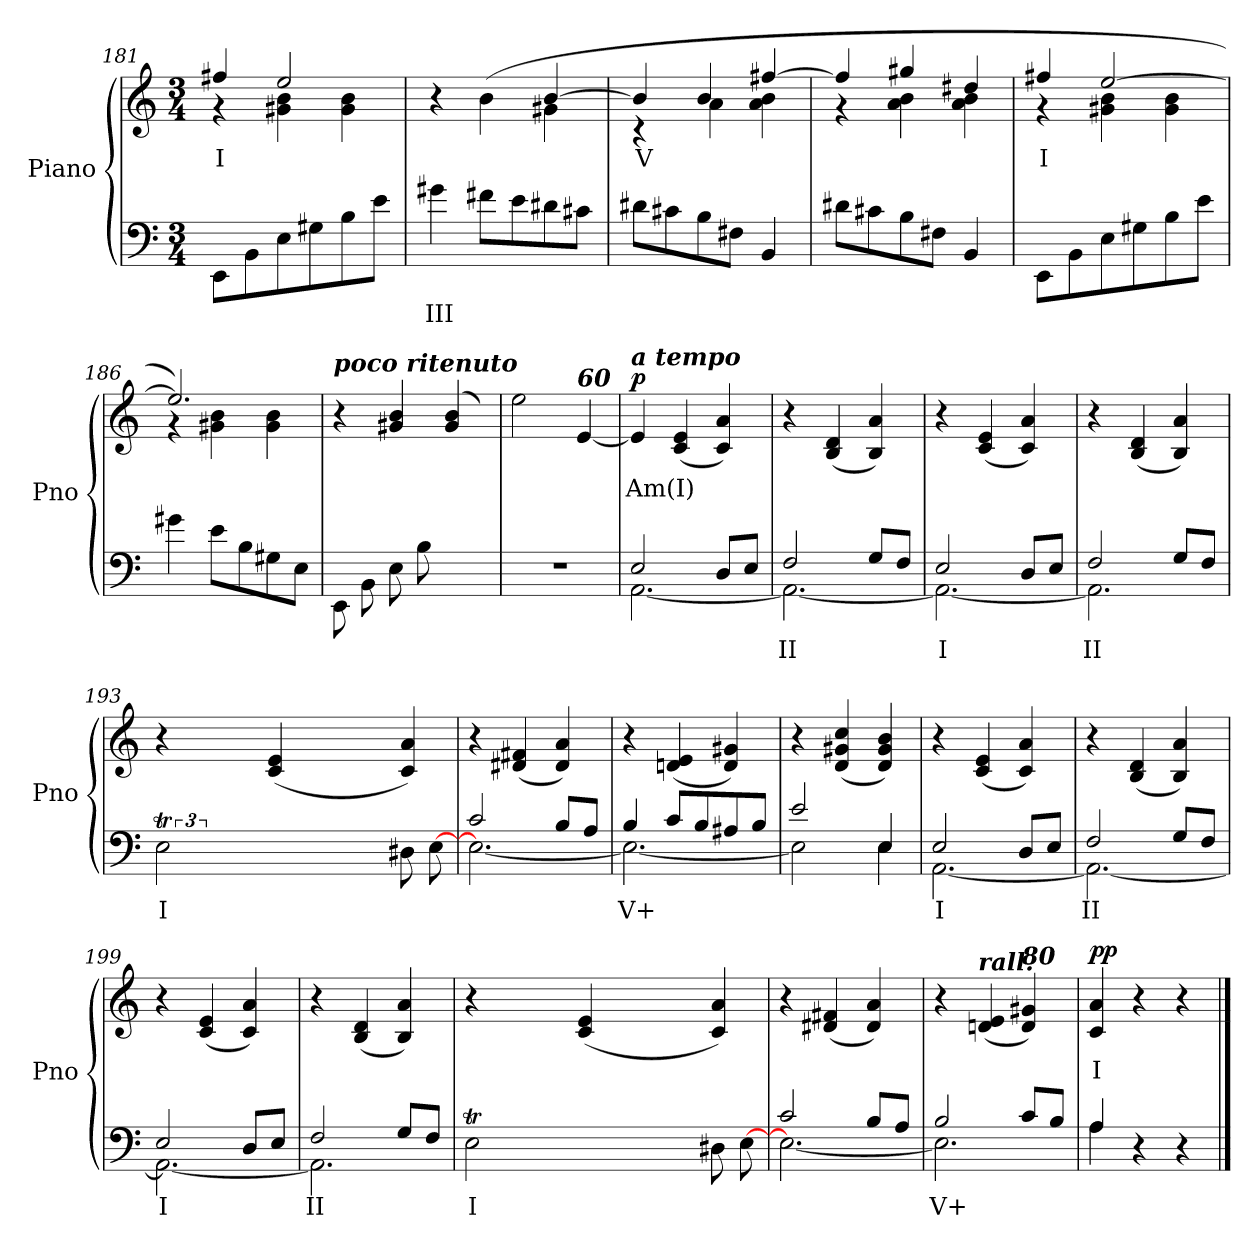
**kern	**text	**kern	**text	**dynam
*part1	*part1	*part1	*part1	*part1
*staff2	*staff2	*staff1	*staff1	*staff1/2
*I"Piano	*	*	*	*
*I'Pno	*	*	*	*
*clefF4	*	*clefG2	*	*
*k[]	*	*k[]	*	*
*M3/4	*	*M3/4	*	*
=181	=181	=181	=181	=181
!	!	!	!LO:LY:b	!
*	*	*^	*	*
8EE\L	.	4ff#X/	4r	I	.
8BB\	.	.	.	.	.
8E\	.	2ee/	4g#X\ 4b\	.	.
8G#X\	.	.	.	.	.
8B\	.	.	4g#\ 4b\	.	.
8e\J	.	.	.	.	.
!!LO:LB:g=z	!!
=182	=182	=182	=182	=182	=182
!	!LO:LY:b	!	!	!	!
4g#X\	III	4r	2ryy	.	.
8f#X\L	.	(>4b\	.	.	.
8e\	.	.	.	.	.
8d#X\	.	[4b/	4g#X\	.	.
8c#X\J	.	.	.	.	.
=183	=183	=183	=183	=183	=183
!	!	!	!	!LO:LY:b	!
8d#X\L	.	4b/]	4r	V	.
8c#X\	.	.	.	.	.
8B\	.	4b/	4a\	.	.
8F#X\J	.	.	.	.	.
4BB/	.	[4ff#X/	4a\ 4b\	.	.
=184	=184	=184	=184	=184	=184
8d#X\L	.	4ff#/]	4r	.	.
8c#X\	.	.	.	.	.
8B\	.	4gg#X/	4a\ 4b\	.	.
8F#X\J	.	.	.	.	.
4BB/	.	4dd#X/	4a\ 4b\	.	.
=185	=185	=185	=185	=185	=185
!	!	!	!	!LO:LY:b	!
8EE\L	.	4ff#X/	4r	I	.
8BB\	.	.	.	.	.
8E\	.	[2ee/	4g#X\ 4b\	.	.
8G#X\	.	.	.	.	.
8B\	.	.	4g#\ 4b\	.	.
8e\J	.	.	.	.	.
=186	=186	=186	=186	=186	=186
4g#X\	.	2.ee/])	4r	.	.
8e\L	.	.	4g#X\ 4b\	.	.
8B\	.	.	.	.	.
8G#X\	.	.	4g#\ 4b\	.	.
8E\J	.	.	.	.	.
!!LO:PB:g=z	!!
=187	=187	=187	=187	=187	=187
!	!	!LO:TX:a:Bi:t=poco ritenuto	!	!	!
(<8EE\L	.	4r	2ryy	.	.
8BB\	.	.	.	.	.
8E\	.	4g#X/ 4b/	.	.	.
8B\	.	.	.	.	.
4ryy	.	(>4g#/ 4b/	8e\	.	.
.	.	.	8b\J)	.	.
=188	=188	=188	=188	=188	=188
!	!	!LO:TX:a:Bi:t=112	!	!	!
*	*	*v	*v	*	*
2.r	.	2ee\	.	.
!	!	!LO:TX:a:Bi:t=60	!	!
.	.	[4e/)	.	.
=189	=189	=189	=189	=189
*^	*	*	*	*
!	!	!	!LO:TX:a:Bi:t=a tempo	!	!
!	!	!	!	!LO:LY:b	!LO:DY:b
2E/	[2.AA\	.	4e/]	Am(I)	p
.	.	.	(>4c/ 4e/	.	.
8D/L	.	.	4c/ 4a/)	.	.
8E/J	.	.	.	.	.
=190	=190	=190	=190	=190	=190
!	!	!LO:LY:b	!	!	!
2F/	2.AA\_	II	4r	.	.
.	.	.	(>4B/ 4d/	.	.
8G/L	.	.	4B/ 4a/)	.	.
8F/J	.	.	.	.	.
=191	=191	=191	=191	=191	=191
!	!	!LO:LY:b	!	!	!
2E/	2.AA\_	I	4r	.	.
.	.	.	(>4c/ 4e/	.	.
8D/L	.	.	4c/ 4a/)	.	.
8E/J	.	.	.	.	.
=192	=192	=192	=192	=192	=192
!	!	!LO:LY:b	!	!	!
2F/	2.AA\]	II	4r	.	.
.	.	.	(>4B/ 4d/	.	.
8G/L	.	.	4B/ 4a/)	.	.
8F/J	.	.	.	.	.
!!LO:LB:g=z
=193	=193	=193	=193	=193	=193
!	!	!LO:LY:b	!	!	!
2Et\	24ryy	I	4r	.	.
*	*Xtuplet	*	*	*	*
.	24Fyy	.	.	.	.
.	24Eyy	.	.	.	.
.	24Fyy	.	.	.	.
.	24Eyy	.	.	.	.
.	24Fyy	.	.	.	.
.	24Eyy	.	(>4c/ 4e/	.	.
.	24ryy	.	.	.	.
.	24Eyy	.	.	.	.
.	24Fyy	.	.	.	.
!	!LO:N:vis=16.	!	!	!	!
.	1920%53Eyy	.	.	.	.
!	!LO:N:vis=16.	!	!	!	!
.	1920%53Fyy	.	.	.	.
!	!LO:N:vis=16.	!	!	!	!
.	1920%53Eyy	.	.	.	.
.	8D#X\	.	.	.	.
4ryy	.	.	4c/ 4a/)	.	.
.	[8E\	.	.	.	.
.	1920ryy	.	.	.	.
=194	=194	=194	=194	=194	=194
2c/	2.E\_	.	4r	.	.
.	.	.	(>4d#X/ 4f#X/	.	.
8B/L	.	.	4d#/ 4a/)	.	.
8A/J	.	.	.	.	.
=195	=195	=195	=195	=195	=195
!	!	!LO:LY:b	!	!	!
4B/	2.E\_	V+	4r	.	.
8c/L	.	.	(>4dn/ 4e/	.	.
8B/	.	.	.	.	.
8A#X/	.	.	4d/ 4g#X/)	.	.
8B/J	.	.	.	.	.
=196	=196	=196	=196	=196	=196
2e/	2E\]	.	4r	.	.
.	.	.	(>4d/ 4g#X/ 4cc/	.	.
4E/	4E\	.	4d/ 4g#/ 4b/)	.	.
=197	=197	=197	=197	=197	=197
!	!	!LO:LY:b	!	!	!
2E/	[2.AA\	I	4r	.	.
.	.	.	(>4c/ 4e/	.	.
8D/L	.	.	4c/ 4a/)	.	.
8E/J	.	.	.	.	.
=198	=198	=198	=198	=198	=198
!	!	!LO:LY:b	!	!	!
2F/	2.AA\_	II	4r	.	.
.	.	.	(>4B/ 4d/	.	.
8G/L	.	.	4B/ 4a/)	.	.
8F/J	.	.	.	.	.
!!LO:LB:g=z
=199	=199	=199	=199	=199	=199
!	!	!LO:LY:b	!	!	!
2E/	2.AA\_	I	4r	.	.
.	.	.	(>4c/ 4e/	.	.
8D/L	.	.	4c/ 4a/)	.	.
8E/J	.	.	.	.	.
=200	=200	=200	=200	=200	=200
!	!	!LO:LY:b	!	!	!
2F/	2.AA\]	II	4r	.	.
.	.	.	(>4B/ 4d/	.	.
8G/L	.	.	4B/ 4a/)	.	.
8F/J	.	.	.	.	.
=201	=201	=201	=201	=201	=201
!	!	!LO:LY:b	!	!	!
2Et\	24ryy	I	4r	.	.
.	24Fyy	.	.	.	.
.	24Eyy	.	.	.	.
.	24Fyy	.	.	.	.
.	24Eyy	.	.	.	.
.	24Fyy	.	.	.	.
.	24Eyy	.	(>4c/ 4e/	.	.
.	24ryy	.	.	.	.
.	24Eyy	.	.	.	.
.	24Fyy	.	.	.	.
!	!LO:N:vis=16.	!	!	!	!
.	1920%53Eyy	.	.	.	.
!	!LO:N:vis=16.	!	!	!	!
.	1920%53Fyy	.	.	.	.
!	!LO:N:vis=16.	!	!	!	!
.	1920%53Eyy	.	.	.	.
.	8D#X\	.	.	.	.
4ryy	.	.	4c/ 4a/)	.	.
.	[8E\	.	.	.	.
.	1920ryy	.	.	.	.
=202	=202	=202	=202	=202	=202
2c/	2.E\_	.	4r	.	.
.	.	.	(>4d#X/ 4f#X/	.	.
8B/L	.	.	4d#/ 4a/)	.	.
8A/J	.	.	.	.	.
=203	=203	=203	=203	=203	=203
!	!	!LO:LY:b	!	!	!
2B/	2.E\]	V+	4r	.	.
!	!	!	!LO:TX:a:Bi:t=rall.	!	!
.	.	.	(>4dn/ 4e/	.	.
!	!	!	!LO:TX:a:Bi:t=80	!	!
8c/L	.	.	4d/ 4g#X/)	.	.
8B/J	.	.	.	.	.
=204	=204	=204	=204	=204	=204
!	!	!	!	!LO:LY:b	!LO:DY:b
4A/	4A\	.	4c/ 4a/	I	pp
4r	2ryy	.	4r	.	.
4r	.	.	4r	.	.
*v	*v	*	*	*	*
==	==	==	==	==
*-	*-	*-	*-	*-
